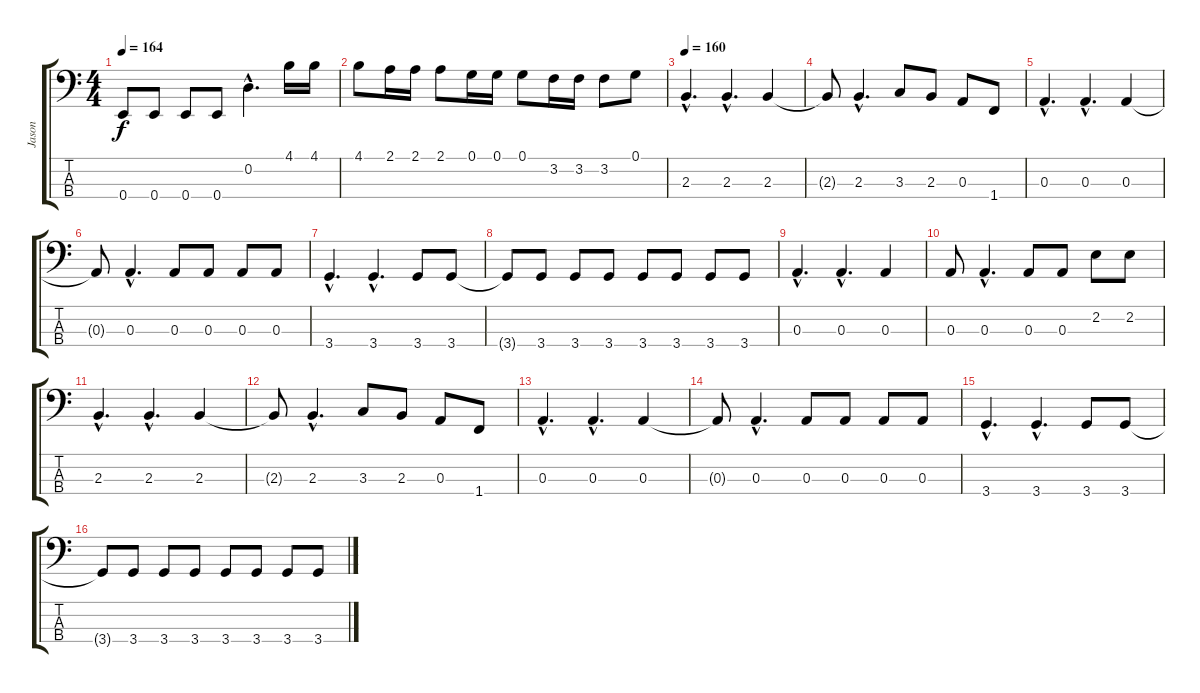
\track ("Jason" "Jason") {instrument electricbasspick}
\staff {score tabs}
\tuning (G2 D2 A1 E1) {hide}
\ts (4 4)
\tempo 164
\clef f4
\ks c
0.4.8{dy f} 0.4.8 0.4.8 0.4.8 0.2{hac}.4{d} 4.1.16 4.1.16 |
4.1.8 2.1.16 2.1.16 2.1.8 0.1.16 0.1.16 0.1.8 3.2.16 3.2.16 3.2.8 0.1.8 |
\tempo 160
2.3{hac}.4{d} 2.3{hac}.4{d} 2.3.4 |
2.3{t}.8 2.3{hac}.4{d} 3.3.8 2.3.8 0.3.8 1.4.8 |
0.3{hac}.4{d} 0.3{hac}.4{d} 0.3.4 |
0.3{t}.8 0.3{hac}.4{d} 0.3.8 0.3.8 0.3.8 0.3.8 |
3.4{hac}.4{d} 3.4{hac}.4{d} 3.4.8 3.4.8 |
3.4{t}.8 3.4.8 3.4.8 3.4.8 3.4.8 3.4.8 3.4.8 3.4.8 |
0.3{hac}.4{d} 0.3{hac}.4{d} 0.3.4 |
0.3.8 0.3{hac}.4{d} 0.3.8 0.3.8 2.2.8 2.2.8 |
2.3{hac}.4{d} 2.3{hac}.4{d} 2.3.4 |
2.3{t}.8 2.3{hac}.4{d} 3.3.8 2.3.8 0.3.8 1.4.8 |
0.3{hac}.4{d} 0.3{hac}.4{d} 0.3.4 |
0.3{t}.8 0.3{hac}.4{d} 0.3.8 0.3.8 0.3.8 0.3.8 |
3.4{hac}.4{d} 3.4{hac}.4{d} 3.4.8 3.4.8 |
3.4{t}.8 3.4.8 3.4.8 3.4.8 3.4.8 3.4.8 3.4.8 3.4.8
